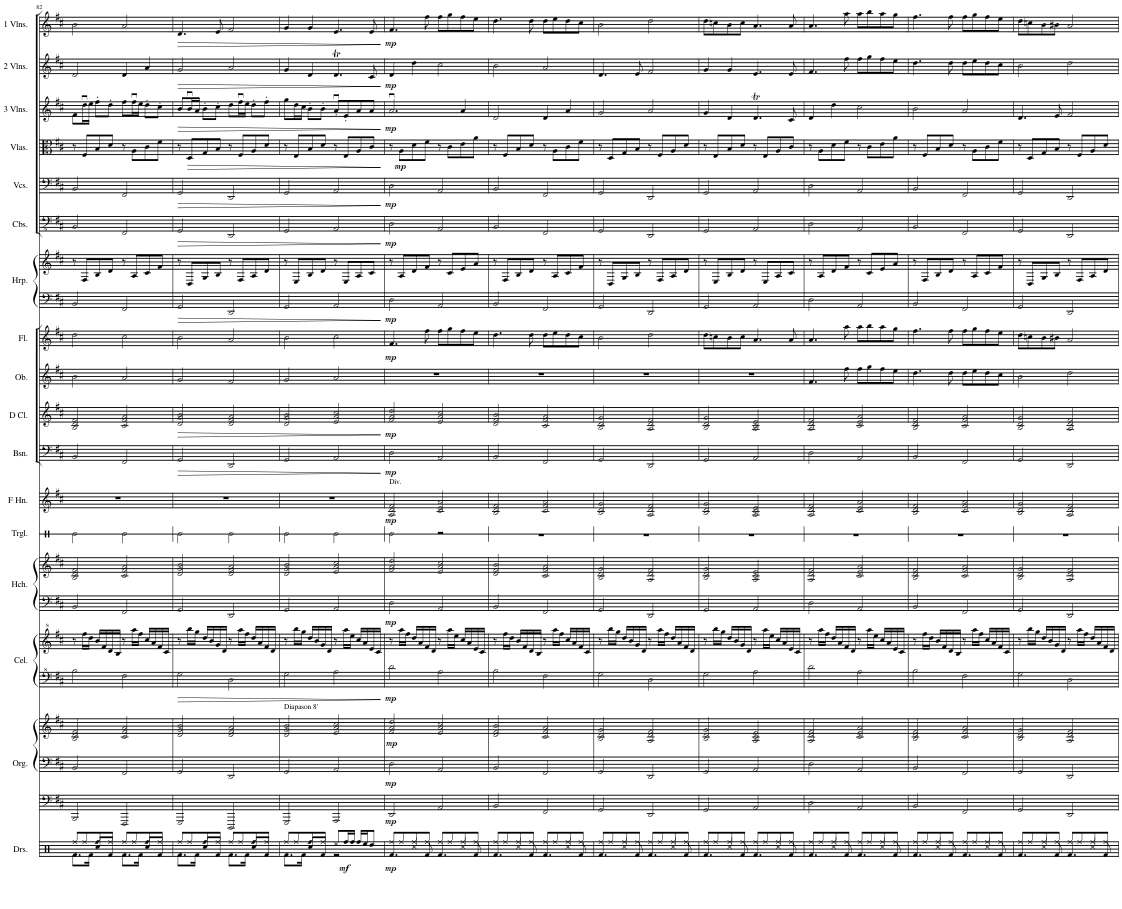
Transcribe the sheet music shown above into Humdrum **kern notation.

**kern	**dynam	**kern	**dynam	**kern	**dynam	**kern	**dynam	**kern	**dynam	**kern	**kern	**kern	**dynam	**kern	**kern	**dynam	**kern	**kern	**dynam	**kern	**dynam	**kern	**dynam	**kern	**dynam	**kern	**kern	**dynam	**kern	**kern	**dynam	**kern	**dynam	**kern	**dynam	**kern	**dynam	**kern	**dynam	**kern	**dynam	**kern	**dynam
*part20	*part20	*part19	*part19	*part18	*part18	*part17	*part17	*part16	*part16	*part15	*part15	*part15	*part15	*part14	*part14	*part14	*part13	*part13	*part13	*part12	*part12	*part11	*part11	*part10	*part10	*part9	*part8	*part8	*part7	*part7	*part7	*part6	*part6	*part5	*part5	*part4	*part4	*part3	*part3	*part2	*part2	*part1	*part1
*staff25	*staff25	*staff24	*staff24	*staff23	*staff23	*staff22	*staff22	*staff21	*staff21	*staff20	*staff19	*staff18	*staff18/19/20	*staff17	*staff16	*staff16/17	*staff15	*staff14	*staff14/15	*staff13	*staff13	*staff12	*staff12	*staff11	*staff11	*staff10	*staff9	*staff9	*staff8	*staff7	*staff7/8	*staff6	*staff6	*staff5	*staff5	*staff4	*staff4	*staff3	*staff3	*staff2	*staff2	*staff1	*staff1
*I"Contrabass	*	*I"Violoncello	*	*I"Violin	*	*I"Violin	*	*I"Violin	*	*I"Organ	*	*	*	*I"Celesta	*	*	*I"Harpsichord (Amplified)	*	*	*I"Horn in F	*	*I"Bassoon	*	*I"D Clarinet	*	*I"Oboe	*I"Flute	*	*I"Harp	*	*	*I"Contrabasses	*	*I"Violoncellos	*	*I"Violas	*	*I"3rd Violins	*	*I"2nd Violins	*	*I"1st Violins	*
*I'Cb.	*	*I'Vc.	*	*I'Vln.	*	*I'Vln.	*	*I'Vln.	*	*I'Org.	*	*	*	*I'Cel.	*	*	*I'Hch.	*	*	*	*	*I'Bsn.	*	*I'D Cl.	*	*I'Ob.	*I'Fl.	*	*I'Hrp.	*	*	*I'Cbs.	*	*I'Vcs.	*	*I'Vlas.	*	*I'3 Vlns.	*	*I'2 Vlns.	*	*I'1 Vlns.	*
!!LO:PB:g=z
*clefFv4	*	*clefF4	*	*clefG2	*	*clefG2	*	*clefG2	*	*clefF4	*clefF4	*clefG2	*	*clefF^4	*clefG^2	*	*clefF4	*clefG2	*	*clefG2	*	*clefF4	*	*clefG2	*	*clefG2	*clefG2	*	*clefF4	*clefG2	*	*clefFv4	*	*clefF4	*	*clefC3	*	*clefG2	*	*clefG2	*	*clefG2	*
*ITrd7c12	*	*	*	*	*	*	*	*	*	*	*	*	*	*	*	*	*	*	*	*ITrd4c7	*	*	*	*ITrd-1c-2	*	*	*	*	*	*	*	*	*	*	*	*	*	*	*	*	*	*	*
*k[f#c#]	*	*k[f#c#]	*	*k[f#c#]	*	*k[f#c#]	*	*k[f#c#]	*	*k[f#c#]	*k[f#c#]	*k[f#c#]	*	*k[f#c#]	*k[f#c#]	*	*k[f#c#]	*k[f#c#]	*	*k[f#c#]	*	*k[f#c#]	*	*k[f#c#]	*	*k[f#c#]	*k[f#c#]	*	*k[f#c#]	*k[f#c#]	*	*k[f#c#]	*	*k[f#c#]	*	*k[f#c#]	*	*k[f#c#]	*	*k[f#c#]	*	*k[f#c#]	*
*M4/4	*	*M4/4	*	*M4/4	*	*M4/4	*	*M4/4	*	*M4/4	*M4/4	*M4/4	*	*M4/4	*M4/4	*	*M4/4	*M4/4	*	*M4/4	*	*M4/4	*	*M4/4	*	*M4/4	*M4/4	*	*M4/4	*M4/4	*	*M4/4	*	*M4/4	*	*M4/4	*	*M4/4	*	*M4/4	*	*M4/4	*
=82	=82	=82	=82	=82	=82	=82	=82	=82	=82	=82	=82	=82	=82	=82	=82	=82	=82	=82	=82	=82	=82	=82	=82	=82	=82	=82	=82	=82	=82	=82	=82	=82	=82	=82	=82	=82	=82	=82	=82	=82	=82	=82	=82
2BBB	.	2BB	.	8f#\L	.	2d	.	2b	.	2BBB/	2BB/	2B/ 2d/ 2f#/	.	2b\	8r	.	2BB/	2B/ 2d/ 2f#/	.	1r	.	2BB/	.	2B/ 2d/ 2f#/	.	2b\	2dd\	.	2BB/	8r	.	2BBB/	.	2BB/	.	8r	.	8f#\L	.	2d/	.	2b\	.
.	.	.	.	16ddu\L	.	.	.	.	.	.	.	.	.	.	16fff#\LL	.	.	.	.	.	.	.	.	.	.	.	.	.	.	8F#/L	.	.	.	.	.	8F#/L	.	16ddu\L	.	.	.	.	.
.	.	.	.	16ee\JJ	.	.	.	.	.	.	.	.	.	.	16ddd\JJ	.	.	.	.	.	.	.	.	.	.	.	.	.	.	.	.	.	.	.	.	.	.	16ee\JJ	.	.	.	.	.
.	.	.	.	8ff#'\L	.	.	.	.	.	.	.	.	.	.	16bb/LL	.	.	.	.	.	.	.	.	.	.	.	.	.	.	8B/	.	.	.	.	.	8B/	.	8ff#'\L	.	.	.	.	.
.	.	.	.	.	.	.	.	.	.	.	.	.	.	.	16ff#/	.	.	.	.	.	.	.	.	.	.	.	.	.	.	.	.	.	.	.	.	.	.	.	.	.	.	.	.
.	.	.	.	8dd'\J	.	.	.	.	.	.	.	.	.	.	16dd/	.	.	.	.	.	.	.	.	.	.	.	.	.	.	8d/J	.	.	.	.	.	8d/J	.	8dd'\J	.	.	.	.	.
.	.	.	.	.	.	.	.	.	.	.	.	.	.	.	16b/JJ	.	.	.	.	.	.	.	.	.	.	.	.	.	.	.	.	.	.	.	.	.	.	.	.	.	.	.	.
2FFF#	.	2FF#	.	8ff#\L	.	4d	.	2a	.	2FFF#/	2FF#/	2c#/ 2f#/ 2a/	.	2f#\	8r	.	2FF#/	2c#/ 2f#/ 2a/	.	.	.	2FF#/	.	2c#/ 2f#/ 2a/	.	2a/	2cc#\	.	2FF#/	8r	.	2FFF#/	.	2FF#/	.	8r	.	8ff#\L	.	4d/	.	2a/	.
.	.	.	.	16ff#u\L	.	.	.	.	.	.	.	.	.	.	16aaa\LL	.	.	.	.	.	.	.	.	.	.	.	.	.	.	8A/L	.	.	.	.	.	8A\L	.	16ff#u\L	.	.	.	.	.
.	.	.	.	16ee\JJ	.	.	.	.	.	.	.	.	.	.	16fff#\JJ	.	.	.	.	.	.	.	.	.	.	.	.	.	.	.	.	.	.	.	.	.	.	16ee\JJ	.	.	.	.	.
.	.	.	.	8dd'\L	.	4a	.	.	.	.	.	.	.	.	16ccc#/LL	.	.	.	.	.	.	.	.	.	.	.	.	.	.	8c#/	.	.	.	.	.	8c#\	.	8dd'\L	.	4a/	.	.	.
.	.	.	.	.	.	.	.	.	.	.	.	.	.	.	16aa/	.	.	.	.	.	.	.	.	.	.	.	.	.	.	.	.	.	.	.	.	.	.	.	.	.	.	.	.
.	.	.	.	8cc#'\J	.	.	.	.	.	.	.	.	.	.	16ff#/	.	.	.	.	.	.	.	.	.	.	.	.	.	.	8f#/J	.	.	.	.	.	8f#\J	.	8cc#'\J	.	.	.	.	.
.	.	.	.	.	.	.	.	.	.	.	.	.	.	.	16cc#/JJ	.	.	.	.	.	.	.	.	.	.	.	.	.	.	.	.	.	.	.	.	.	.	.	.	.	.	.	.
=83	=83	=83	=83	=83	=83	=83	=83	=83	=83	=83	=83	=83	=83	=83	=83	=83	=83	=83	=83	=83	=83	=83	=83	=83	=83	=83	=83	=83	=83	=83	=83	=83	=83	=83	=83	=83	=83	=83	=83	=83	=83	=83	=83
!	!LO:HP:b	!	!LO:HP:b	!	!LO:HP:b	!	!LO:HP:b	!	!LO:HP:b	!	!	!	!	!	!	!	!	!	!	!	!	!	!LO:HP:b	!	!LO:HP:b	!	!	!	!	!	!	!	!LO:HP:b	!	!LO:HP:b	!	!	!	!LO:HP:b	!	!LO:HP:b	!	!LO:HP:b
2GGG	>	2GG	>	8b/L	>	2g	>	4.d	>	2GGG/	2GG/	2d/ 2g/ 2b/	.	2g\	8r	.	2GG/	2d/ 2g/ 2b/	.	1r	.	2GG/	>	2d/ 2g/ 2b/	>	2g/	2b\	.	2GG/	8r	.	2GGG/	>	2GG/	>	8r	.	8b/L	>	2g/	>	4.d/	>
!	!	!	!	!	!	!	!	!	!	!	!	!	!	!	!	!	!	!	!	!	!	!	!	!	!	!	!	!	!	!	!	!	!	!	!	!	!LO:HP:b	!	!	!	!	!	!
.	.	.	.	16bu/L	.	.	.	.	.	.	.	.	.	.	16bbb\LL	.	.	.	.	.	.	.	.	.	.	.	.	.	.	8D/L	.	.	.	.	.	8D/L	>	16bu/L	.	.	.	.	.
.	.	.	.	16a/JJ	.	.	.	.	.	.	.	.	.	.	16ggg\JJ	.	.	.	.	.	.	.	.	.	.	.	.	.	.	.	.	.	.	.	.	.	.	16a/JJ	.	.	.	.	.
.	.	.	.	8b'\L	.	.	.	.	.	.	.	.	.	.	16ddd/LL	.	.	.	.	.	.	.	.	.	.	.	.	.	.	8G/	.	.	.	.	.	8G/	.	8b'\L	.	.	.	.	.
.	.	.	.	.	.	.	.	.	.	.	.	.	.	.	16bb/	.	.	.	.	.	.	.	.	.	.	.	.	.	.	.	.	.	.	.	.	.	.	.	.	.	.	.	.
.	.	.	.	8cc#'\J	.	.	.	8e	.	.	.	.	.	.	16gg/	.	.	.	.	.	.	.	.	.	.	.	.	.	.	8B/J	.	.	.	.	.	8B/J	.	8cc#'\J	.	.	.	8e/	.
.	.	.	.	.	.	.	.	.	.	.	.	.	.	.	16dd/JJ	.	.	.	.	.	.	.	.	.	.	.	.	.	.	.	.	.	.	.	.	.	.	.	.	.	.	.	.
2DDD	.	2DD	.	8dd\L	.	2a	.	2f#	.	2DDD/	2DD/	2d/ 2f#/ 2a/	.	2d\	8r	.	2DD/	2d/ 2f#/ 2a/	.	.	.	2DD/	.	2d/ 2f#/ 2a/	.	2f#/	2a/	.	2DD/	8r	.	2DDD/	.	2DD/	.	8r	.	8dd\L	.	2a/	.	2f#/	.
.	.	.	.	16ff#u\L	.	.	.	.	.	.	.	.	.	.	16aaa\LL	.	.	.	.	.	.	.	.	.	.	.	.	.	.	8F#/L	.	.	.	.	.	8F#/L	.	16ff#u\L	.	.	.	.	.
.	.	.	.	16ee\JJ	.	.	.	.	.	.	.	.	.	.	16fff#\JJ	.	.	.	.	.	.	.	.	.	.	.	.	.	.	.	.	.	.	.	.	.	.	16ee\JJ	.	.	.	.	.
.	.	.	.	8dd'\L	.	.	.	.	.	.	.	.	.	.	16ddd/LL	.	.	.	.	.	.	.	.	.	.	.	.	.	.	8A/	.	.	.	.	.	8A/	.	8dd'\L	.	.	.	.	.
.	.	.	.	.	.	.	.	.	.	.	.	.	.	.	16aa/	.	.	.	.	.	.	.	.	.	.	.	.	.	.	.	.	.	.	.	.	.	.	.	.	.	.	.	.
.	.	.	.	8ff#'\J	.	.	.	.	.	.	.	.	.	.	16ff#/	.	.	.	.	.	.	.	.	.	.	.	.	.	.	8d/J	.	.	.	.	.	8d/J	.	8ff#'\J	.	.	.	.	.
.	.	.	.	.	.	.	.	.	.	.	.	.	.	.	16dd/JJ	.	.	.	.	.	.	.	.	.	.	.	.	.	.	.	.	.	.	.	.	.	.	.	.	.	.	.	.
=84	=84	=84	=84	=84	=84	=84	=84	=84	=84	=84	=84	=84	=84	=84	=84	=84	=84	=84	=84	=84	=84	=84	=84	=84	=84	=84	=84	=84	=84	=84	=84	=84	=84	=84	=84	=84	=84	=84	=84	=84	=84	=84	=84
!	!	!	!	!	!	!	!	!	!	!	!	!LO:TX:a:t=Diapason 8'	!	!	!	!	!	!	!	!	!	!	!	!	!	!	!	!	!	!	!	!	!	!	!	!	!	!	!	!	!	!	!
2GGG	.	2GG	.	8gg\L	.	4g	.	4g	.	2GGG/	2GG/	2d/ 2g/ 2b/	.	2g\	8r	.	2GG/	2d/ 2g/ 2b/	.	1r	.	2GG/	.	2d/ 2g/ 2b/	.	2g/	2b\	.	2GG/	8r	.	2GGG/	.	2GG/	.	8r	.	8gg\L	.	4g/	.	4g/	.
.	.	.	.	16dd\L	.	.	.	.	.	.	.	.	.	.	16bbb\LL	.	.	.	.	.	.	.	.	.	.	.	.	.	.	8E/L	.	.	.	.	.	8E/L	.	16dd\L	.	.	.	.	.
.	.	.	.	16cc#\JJ	.	.	.	.	.	.	.	.	.	.	16ggg\JJ	.	.	.	.	.	.	.	.	.	.	.	.	.	.	.	.	.	.	.	.	.	.	16cc#\JJ	.	.	.	.	.
.	.	.	.	8b'\L	.	4d	.	4g	.	.	.	.	.	.	16ddd/LL	.	.	.	.	.	.	.	.	.	.	.	.	.	.	8B/	.	.	.	.	.	8B/	.	8b'\L	.	4d/	.	4g/	.
.	.	.	.	.	.	.	.	.	.	.	.	.	.	.	16bb/	.	.	.	.	.	.	.	.	.	.	.	.	.	.	.	.	.	.	.	.	.	.	.	.	.	.	.	.
.	.	.	.	8b'\J	.	.	.	.	.	.	.	.	.	.	16gg/	.	.	.	.	.	.	.	.	.	.	.	.	.	.	8d/J	.	.	.	.	.	8d/J	.	8b'\J	.	.	.	.	.
.	.	.	.	.	.	.	.	.	.	.	.	.	.	.	16dd/JJ	.	.	.	.	.	.	.	.	.	.	.	.	.	.	.	.	.	.	.	.	.	.	.	.	.	.	.	.
2AAA	.	2AA	.	8au'/L	.	4.dT	.	4.e	.	2AAA/	2AA/	2e/ 2a/ 2cc#/	.	2a\	8r	.	2AA/	2e/ 2a/ 2cc#/	.	.	.	2AA/	.	2e/ 2a/ 2cc#/	.	2a/	2cc#\	.	2AA/	8r	.	2AAA/	.	2AA/	.	8r	.	8au'/L	.	4.dT/	.	4.e/	.
.	.	.	.	8e'/J	.	.	.	.	.	.	.	.	.	.	16aaa\LL	.	.	.	.	.	.	.	.	.	.	.	.	.	.	8E/L	.	.	.	.	.	8E/L	.	8e'/	.	.	.	.	.
.	.	.	.	.	.	.	.	.	.	.	.	.	.	.	16eee\JJ	.	.	.	.	.	.	.	.	.	.	.	.	.	.	.	.	.	.	.	.	.	.	.	.	.	.	.	.
.	.	.	.	8a/L	.	.	.	.	.	.	.	.	.	.	16ccc#/LL	.	.	.	.	.	.	.	.	.	.	.	.	.	.	8A/	.	.	.	.	.	8A/	.	8a/	.	.	.	.	.
.	.	.	.	.	.	.	.	.	.	.	.	.	.	.	16aa/	.	.	.	.	.	.	.	.	.	.	.	.	.	.	.	.	.	.	.	.	.	.	.	.	.	.	.	.
.	.	.	.	8a/J	.	8c#	.	8e	.	.	.	.	.	.	16ee/	.	.	.	.	.	.	.	.	.	.	.	.	.	.	8c#/J	.	.	.	.	.	8c#/J	.	8a/J	.	8c#/	.	8e/	.
.	.	.	.	.	.	.	.	.	.	.	.	.	.	.	16cc#/JJ	.	.	.	.	.	.	.	.	.	.	.	.	.	.	.	.	.	.	.	.	.	.	.	.	.	.	.	.
.	]	.	]	.	]	.	]	.	]	.	.	.	.	.	.	.	.	.	.	.	.	.	]	.	]	.	.	.	.	.	.	.	]	.	]	.	]	.	]	.	]	.	]
=85	=85	=85	=85	=85	=85	=85	=85	=85	=85	=85	=85	=85	=85	=85	=85	=85	=85	=85	=85	=85	=85	=85	=85	=85	=85	=85	=85	=85	=85	=85	=85	=85	=85	=85	=85	=85	=85	=85	=85	=85	=85	=85	=85
!	!	!	!	!	!	!	!	!	!	!	!	!	!	!	!	!	!	!	!	!LO:TX:a:t=Div.	!	!	!	!	!	!	!	!	!	!	!	!	!	!	!	!	!	!	!	!	!	!	!
!	!LO:DY:b	!	!LO:DY:b	!	!LO:DY:b	!	!LO:DY:b	!	!LO:DY:b	!	!	!	!LO:DY:b=3	!	!	!	!	!	!	!	!	!	!	!	!	!	!	!	!	!	!	!	!	!	!	!	!	!	!	!	!	!	!
!	!	!	!	!	!	!	!	!	!	!	!	!	!LO:DY:n=1:b=2	!	!	!	!	!	!	!	!	!	!	!	!	!	!	!	!	!	!	!	!	!	!	!	!	!	!	!	!	!	!
!	!	!	!	!	!	!	!	!	!	!	!	!	!LO:DY:n=2:b	!	!	!LO:DY:b=2	!	!	!LO:DY:b=2	!	!LO:DY:b	!	!LO:DY:b	!	!LO:DY:b	!	!	!LO:DY:b	!	!	!LO:DY:b=2	!	!LO:DY:b	!	!LO:DY:b	!	!	!	!LO:DY:b	!	!LO:DY:b	!	!LO:DY:b
2DD	mp	2D	mp	2.au	mp	4d	mp	4.f#	mp	2DD/	2D\	2f#/ 2a/ 2dd/	mp mp mp	2dd\	8r	mp	2D\	2f#/ 2a/ 2dd/	mp	2A/ 2d/ 2f#/	mp	2D\	mp	2f#/ 2a/ 2dd/	mp	1r	4.f#/	mp	2D\	8r	mp	2DD\	mp	2D\	mp	8r	.	2.au/	mp	4d/	mp	4.f#/	mp
!	!	!	!	!	!	!	!	!	!	!	!	!	!	!	!	!	!	!	!	!	!	!	!	!	!	!	!	!	!	!	!	!	!	!	!	!	!LO:DY:b	!	!	!	!	!	!
.	.	.	.	.	.	.	.	.	.	.	.	.	.	.	16aaa\LL	.	.	.	.	.	.	.	.	.	.	.	.	.	.	8A/L	.	.	.	.	.	8A\L	mp	.	.	.	.	.	.
.	.	.	.	.	.	.	.	.	.	.	.	.	.	.	16fff#\JJ	.	.	.	.	.	.	.	.	.	.	.	.	.	.	.	.	.	.	.	.	.	.	.	.	.	.	.	.
.	.	.	.	.	.	4dd	.	.	.	.	.	.	.	.	16ddd/LL	.	.	.	.	.	.	.	.	.	.	.	.	.	.	8d/	.	.	.	.	.	8d\	.	.	.	4dd\	.	.	.
.	.	.	.	.	.	.	.	.	.	.	.	.	.	.	16aa/	.	.	.	.	.	.	.	.	.	.	.	.	.	.	.	.	.	.	.	.	.	.	.	.	.	.	.	.
.	.	.	.	.	.	.	.	8ff#	.	.	.	.	.	.	16ff#/	.	.	.	.	.	.	.	.	.	.	.	8ff#\	.	.	8f#/J	.	.	.	.	.	8f#\J	.	.	.	.	.	8ff#\	.
.	.	.	.	.	.	.	.	.	.	.	.	.	.	.	16dd/JJ	.	.	.	.	.	.	.	.	.	.	.	.	.	.	.	.	.	.	.	.	.	.	.	.	.	.	.	.
2AAA	.	2AA	.	.	.	2cc#	.	8ff#\L	.	2AA/	2AA/	2e/ 2a/ 2cc#/	.	2a\	8r	.	2AA/	2e/ 2a/ 2cc#/	.	2c#/ 2e/ 2a/	.	2AA/	.	2e/ 2a/ 2cc#/	.	.	8ff#\L	.	2AA/	8r	.	2AAA/	.	2AA/	.	8r	.	.	.	2cc#\	.	8ff#\L	.
.	.	.	.	.	.	.	.	8gg\J	.	.	.	.	.	.	16aaa\LL	.	.	.	.	.	.	.	.	.	.	.	8gg\	.	.	8c#/L	.	.	.	.	.	8c#\L	.	.	.	.	.	8gg\	.
.	.	.	.	.	.	.	.	.	.	.	.	.	.	.	16eee\JJ	.	.	.	.	.	.	.	.	.	.	.	.	.	.	.	.	.	.	.	.	.	.	.	.	.	.	.	.
.	.	.	.	4a	.	.	.	8ff#\L	.	.	.	.	.	.	16ccc#/LL	.	.	.	.	.	.	.	.	.	.	.	8ff#\	.	.	8e/	.	.	.	.	.	8e\	.	4a/	.	.	.	8ff#\	.
.	.	.	.	.	.	.	.	.	.	.	.	.	.	.	16aa/	.	.	.	.	.	.	.	.	.	.	.	.	.	.	.	.	.	.	.	.	.	.	.	.	.	.	.	.
.	.	.	.	.	.	.	.	8ee\J	.	.	.	.	.	.	16ee/	.	.	.	.	.	.	.	.	.	.	.	8ee\J	.	.	8a/J	.	.	.	.	.	8a\J	.	.	.	.	.	8ee\J	.
.	.	.	.	.	.	.	.	.	.	.	.	.	.	.	16cc#/JJ	.	.	.	.	.	.	.	.	.	.	.	.	.	.	.	.	.	.	.	.	.	.	.	.	.	.	.	.
=86	=86	=86	=86	=86	=86	=86	=86	=86	=86	=86	=86	=86	=86	=86	=86	=86	=86	=86	=86	=86	=86	=86	=86	=86	=86	=86	=86	=86	=86	=86	=86	=86	=86	=86	=86	=86	=86	=86	=86	=86	=86	=86	=86
2BBB	.	2BB	.	2d	.	2b	.	4.dd	.	2BB/	2BB/	2d/ 2f#/ 2b/	.	2b\	8r	.	2BB/	2d/ 2f#/ 2b/	.	2B/ 2d/ 2f#/	.	2BB/	.	2d/ 2f#/ 2b/	.	1r	4.dd\	.	2BB/	8r	.	2BBB/	.	2BB/	.	8r	.	2d/	.	2b\	.	4.dd\	.
.	.	.	.	.	.	.	.	.	.	.	.	.	.	.	16fff#\LL	.	.	.	.	.	.	.	.	.	.	.	.	.	.	8F#/L	.	.	.	.	.	8F#/L	.	.	.	.	.	.	.
.	.	.	.	.	.	.	.	.	.	.	.	.	.	.	16ddd\JJ	.	.	.	.	.	.	.	.	.	.	.	.	.	.	.	.	.	.	.	.	.	.	.	.	.	.	.	.
.	.	.	.	.	.	.	.	.	.	.	.	.	.	.	16bb/LL	.	.	.	.	.	.	.	.	.	.	.	.	.	.	8B/	.	.	.	.	.	8B/	.	.	.	.	.	.	.
.	.	.	.	.	.	.	.	.	.	.	.	.	.	.	16ff#/	.	.	.	.	.	.	.	.	.	.	.	.	.	.	.	.	.	.	.	.	.	.	.	.	.	.	.	.
.	.	.	.	.	.	.	.	8dd	.	.	.	.	.	.	16dd/	.	.	.	.	.	.	.	.	.	.	.	8dd\	.	.	8d/J	.	.	.	.	.	8d/J	.	.	.	.	.	8dd\	.
.	.	.	.	.	.	.	.	.	.	.	.	.	.	.	16b/JJ	.	.	.	.	.	.	.	.	.	.	.	.	.	.	.	.	.	.	.	.	.	.	.	.	.	.	.	.
2FFF#	.	2FF#	.	4d	.	2a	.	8dd\L	.	2FF#/	2FF#/	2c#/ 2f#/ 2a/	.	2f#\	8r	.	2FF#/	2c#/ 2f#/ 2a/	.	2c#/ 2f#/ 2a/	.	2FF#/	.	2c#/ 2f#/ 2a/	.	.	8dd\L	.	2FF#/	8r	.	2FFF#/	.	2FF#/	.	8r	.	4d/	.	2a/	.	8dd\L	.
.	.	.	.	.	.	.	.	8ee\J	.	.	.	.	.	.	16aaa\LL	.	.	.	.	.	.	.	.	.	.	.	8ee\	.	.	8A/L	.	.	.	.	.	8A\L	.	.	.	.	.	8ee\	.
.	.	.	.	.	.	.	.	.	.	.	.	.	.	.	16fff#\JJ	.	.	.	.	.	.	.	.	.	.	.	.	.	.	.	.	.	.	.	.	.	.	.	.	.	.	.	.
.	.	.	.	4a	.	.	.	8dd\L	.	.	.	.	.	.	16ccc#/LL	.	.	.	.	.	.	.	.	.	.	.	8dd\	.	.	8c#/	.	.	.	.	.	8c#\	.	4a/	.	.	.	8dd\	.
.	.	.	.	.	.	.	.	.	.	.	.	.	.	.	16aa/	.	.	.	.	.	.	.	.	.	.	.	.	.	.	.	.	.	.	.	.	.	.	.	.	.	.	.	.
.	.	.	.	.	.	.	.	8cc#\J	.	.	.	.	.	.	16ff#/	.	.	.	.	.	.	.	.	.	.	.	8cc#\J	.	.	8f#/J	.	.	.	.	.	8f#\J	.	.	.	.	.	8cc#\J	.
.	.	.	.	.	.	.	.	.	.	.	.	.	.	.	16cc#/JJ	.	.	.	.	.	.	.	.	.	.	.	.	.	.	.	.	.	.	.	.	.	.	.	.	.	.	.	.
=87	=87	=87	=87	=87	=87	=87	=87	=87	=87	=87	=87	=87	=87	=87	=87	=87	=87	=87	=87	=87	=87	=87	=87	=87	=87	=87	=87	=87	=87	=87	=87	=87	=87	=87	=87	=87	=87	=87	=87	=87	=87	=87	=87
2GGG	.	2GG	.	2g	.	4.d	.	2b	.	2GG/	2GG/	2B/ 2d/ 2g/	.	2g\	8r	.	2GG/	2B/ 2d/ 2g/	.	2B/ 2d/ 2g/	.	2GG/	.	2B/ 2d/ 2g/	.	1r	2b\	.	2GG/	8r	.	2GGG/	.	2GG/	.	8r	.	2g/	.	4.d/	.	2b\	.
.	.	.	.	.	.	.	.	.	.	.	.	.	.	.	16bbb\LL	.	.	.	.	.	.	.	.	.	.	.	.	.	.	8D/L	.	.	.	.	.	8D/L	.	.	.	.	.	.	.
.	.	.	.	.	.	.	.	.	.	.	.	.	.	.	16ggg\JJ	.	.	.	.	.	.	.	.	.	.	.	.	.	.	.	.	.	.	.	.	.	.	.	.	.	.	.	.
.	.	.	.	.	.	.	.	.	.	.	.	.	.	.	16ddd/LL	.	.	.	.	.	.	.	.	.	.	.	.	.	.	8G/	.	.	.	.	.	8G/	.	.	.	.	.	.	.
.	.	.	.	.	.	.	.	.	.	.	.	.	.	.	16bb/	.	.	.	.	.	.	.	.	.	.	.	.	.	.	.	.	.	.	.	.	.	.	.	.	.	.	.	.
.	.	.	.	.	.	8e	.	.	.	.	.	.	.	.	16gg/	.	.	.	.	.	.	.	.	.	.	.	.	.	.	8B/J	.	.	.	.	.	8B/J	.	.	.	8e/	.	.	.
.	.	.	.	.	.	.	.	.	.	.	.	.	.	.	16dd/JJ	.	.	.	.	.	.	.	.	.	.	.	.	.	.	.	.	.	.	.	.	.	.	.	.	.	.	.	.
2DDD	.	2DD	.	2a	.	2f#	.	2dd	.	2DD/	2DD/	2A/ 2d/ 2f#/	.	2d\	8r	.	2DD/	2A/ 2d/ 2f#/	.	2A/ 2d/ 2f#/	.	2DD/	.	2A/ 2d/ 2f#/	.	.	2dd\	.	2DD/	8r	.	2DDD/	.	2DD/	.	8r	.	2a/	.	2f#/	.	2dd\	.
.	.	.	.	.	.	.	.	.	.	.	.	.	.	.	16aaa\LL	.	.	.	.	.	.	.	.	.	.	.	.	.	.	8F#/L	.	.	.	.	.	8F#/L	.	.	.	.	.	.	.
.	.	.	.	.	.	.	.	.	.	.	.	.	.	.	16fff#\JJ	.	.	.	.	.	.	.	.	.	.	.	.	.	.	.	.	.	.	.	.	.	.	.	.	.	.	.	.
.	.	.	.	.	.	.	.	.	.	.	.	.	.	.	16ddd/LL	.	.	.	.	.	.	.	.	.	.	.	.	.	.	8A/	.	.	.	.	.	8A/	.	.	.	.	.	.	.
.	.	.	.	.	.	.	.	.	.	.	.	.	.	.	16aa/	.	.	.	.	.	.	.	.	.	.	.	.	.	.	.	.	.	.	.	.	.	.	.	.	.	.	.	.
.	.	.	.	.	.	.	.	.	.	.	.	.	.	.	16ff#/	.	.	.	.	.	.	.	.	.	.	.	.	.	.	8d/J	.	.	.	.	.	8d/J	.	.	.	.	.	.	.
.	.	.	.	.	.	.	.	.	.	.	.	.	.	.	16dd/JJ	.	.	.	.	.	.	.	.	.	.	.	.	.	.	.	.	.	.	.	.	.	.	.	.	.	.	.	.
=88	=88	=88	=88	=88	=88	=88	=88	=88	=88	=88	=88	=88	=88	=88	=88	=88	=88	=88	=88	=88	=88	=88	=88	=88	=88	=88	=88	=88	=88	=88	=88	=88	=88	=88	=88	=88	=88	=88	=88	=88	=88	=88	=88
2GGG	.	2GG	.	4g	.	4g	.	8dd\L	.	2GG/	2GG/	2B/ 2d/ 2g/	.	2g\	8r	.	2GG/	2B/ 2d/ 2g/	.	2B/ 2d/ 2g/	.	2GG/	.	2B/ 2d/ 2g/	.	1r	8dd\L	.	2GG/	8r	.	2GGG/	.	2GG/	.	8r	.	4g/	.	4g/	.	8dd\L	.
.	.	.	.	.	.	.	.	8ccn\J	.	.	.	.	.	.	16bbb\LL	.	.	.	.	.	.	.	.	.	.	.	8ccn\	.	.	8E/L	.	.	.	.	.	8E/L	.	.	.	.	.	8ccn\	.
.	.	.	.	.	.	.	.	.	.	.	.	.	.	.	16ggg\JJ	.	.	.	.	.	.	.	.	.	.	.	.	.	.	.	.	.	.	.	.	.	.	.	.	.	.	.	.
.	.	.	.	4d	.	4g	.	8b\L	.	.	.	.	.	.	16ddd/LL	.	.	.	.	.	.	.	.	.	.	.	8b\	.	.	8B/	.	.	.	.	.	8B/	.	4d/	.	4g/	.	8b\	.
.	.	.	.	.	.	.	.	.	.	.	.	.	.	.	16bb/	.	.	.	.	.	.	.	.	.	.	.	.	.	.	.	.	.	.	.	.	.	.	.	.	.	.	.	.
.	.	.	.	.	.	.	.	8cc\J	.	.	.	.	.	.	16gg/	.	.	.	.	.	.	.	.	.	.	.	8cc\J	.	.	8d/J	.	.	.	.	.	8d/J	.	.	.	.	.	8cc\J	.
.	.	.	.	.	.	.	.	.	.	.	.	.	.	.	16dd/JJ	.	.	.	.	.	.	.	.	.	.	.	.	.	.	.	.	.	.	.	.	.	.	.	.	.	.	.	.
2AAA	.	2AA	.	4.dT	.	4.e	.	4.a	.	2AA/	2AA/	2A/ 2c#/ 2e/	.	2a\	8r	.	2AA/	2A/ 2c#/ 2e/	.	2A/ 2c#/ 2e/	.	2AA/	.	2A/ 2c#/ 2e/	.	.	4.a/	.	2AA/	8r	.	2AAA/	.	2AA/	.	8r	.	4.dT/	.	4.e/	.	4.a/	.
.	.	.	.	.	.	.	.	.	.	.	.	.	.	.	16aaa\LL	.	.	.	.	.	.	.	.	.	.	.	.	.	.	8E/L	.	.	.	.	.	8E/L	.	.	.	.	.	.	.
.	.	.	.	.	.	.	.	.	.	.	.	.	.	.	16eee\JJ	.	.	.	.	.	.	.	.	.	.	.	.	.	.	.	.	.	.	.	.	.	.	.	.	.	.	.	.
.	.	.	.	.	.	.	.	.	.	.	.	.	.	.	16ccc#/LL	.	.	.	.	.	.	.	.	.	.	.	.	.	.	8A/	.	.	.	.	.	8A/	.	.	.	.	.	.	.
.	.	.	.	.	.	.	.	.	.	.	.	.	.	.	16aa/	.	.	.	.	.	.	.	.	.	.	.	.	.	.	.	.	.	.	.	.	.	.	.	.	.	.	.	.
.	.	.	.	8c#	.	8e	.	8a	.	.	.	.	.	.	16ee/	.	.	.	.	.	.	.	.	.	.	.	8a/	.	.	8c#/J	.	.	.	.	.	8c#/J	.	8c#/	.	8e/	.	8a/	.
.	.	.	.	.	.	.	.	.	.	.	.	.	.	.	16cc#/JJ	.	.	.	.	.	.	.	.	.	.	.	.	.	.	.	.	.	.	.	.	.	.	.	.	.	.	.	.
=89	=89	=89	=89	=89	=89	=89	=89	=89	=89	=89	=89	=89	=89	=89	=89	=89	=89	=89	=89	=89	=89	=89	=89	=89	=89	=89	=89	=89	=89	=89	=89	=89	=89	=89	=89	=89	=89	=89	=89	=89	=89	=89	=89
2DD	.	2D	.	4d	.	4.f#	.	4.a	.	2D\	2D\	2A/ 2d/ 2f#/	.	2dd\	8r	.	2D\	2A/ 2d/ 2f#/	.	2A/ 2d/ 2f#/	.	2D\	.	2A/ 2d/ 2f#/	.	4.f#/	4.a/	.	2D\	8r	.	2DD\	.	2D\	.	8r	.	4d/	.	4.f#/	.	4.a/	.
.	.	.	.	.	.	.	.	.	.	.	.	.	.	.	16aaa\LL	.	.	.	.	.	.	.	.	.	.	.	.	.	.	8A/L	.	.	.	.	.	8A\L	.	.	.	.	.	.	.
.	.	.	.	.	.	.	.	.	.	.	.	.	.	.	16fff#\JJ	.	.	.	.	.	.	.	.	.	.	.	.	.	.	.	.	.	.	.	.	.	.	.	.	.	.	.	.
.	.	.	.	4dd	.	.	.	.	.	.	.	.	.	.	16ddd/LL	.	.	.	.	.	.	.	.	.	.	.	.	.	.	8d/	.	.	.	.	.	8d\	.	4dd\	.	.	.	.	.
.	.	.	.	.	.	.	.	.	.	.	.	.	.	.	16aa/	.	.	.	.	.	.	.	.	.	.	.	.	.	.	.	.	.	.	.	.	.	.	.	.	.	.	.	.
.	.	.	.	.	.	8ff#	.	8aa	.	.	.	.	.	.	16ff#/	.	.	.	.	.	.	.	.	.	.	8ff#\	8aa\	.	.	8f#/J	.	.	.	.	.	8f#\J	.	.	.	8ff#\	.	8aa\	.
.	.	.	.	.	.	.	.	.	.	.	.	.	.	.	16dd/JJ	.	.	.	.	.	.	.	.	.	.	.	.	.	.	.	.	.	.	.	.	.	.	.	.	.	.	.	.
2AAA	.	2AA	.	2cc#	.	8ff#\L	.	8aa\L	.	2AA/	2AA/	2c#/ 2e/ 2a/	.	2a\	8r	.	2AA/	2c#/ 2e/ 2a/	.	2c#/ 2e/ 2a/	.	2AA/	.	2c#/ 2e/ 2a/	.	8ff#\L	8aa\L	.	2AA/	8r	.	2AAA/	.	2AA/	.	8r	.	2cc#\	.	8ff#\L	.	8aa\L	.
.	.	.	.	.	.	8gg\J	.	8bb\J	.	.	.	.	.	.	16aaa\LL	.	.	.	.	.	.	.	.	.	.	8gg\	8bb\	.	.	8c#/L	.	.	.	.	.	8c#\L	.	.	.	8gg\	.	8bb\	.
.	.	.	.	.	.	.	.	.	.	.	.	.	.	.	16eee\JJ	.	.	.	.	.	.	.	.	.	.	.	.	.	.	.	.	.	.	.	.	.	.	.	.	.	.	.	.
.	.	.	.	.	.	8ff#\L	.	8aa\L	.	.	.	.	.	.	16ccc#/LL	.	.	.	.	.	.	.	.	.	.	8ff#\	8aa\	.	.	8e/	.	.	.	.	.	8e\	.	.	.	8ff#\	.	8aa\	.
.	.	.	.	.	.	.	.	.	.	.	.	.	.	.	16aa/	.	.	.	.	.	.	.	.	.	.	.	.	.	.	.	.	.	.	.	.	.	.	.	.	.	.	.	.
.	.	.	.	.	.	8ee\J	.	8gg\J	.	.	.	.	.	.	16ee/	.	.	.	.	.	.	.	.	.	.	8ee\J	8gg\J	.	.	8a/J	.	.	.	.	.	8a\J	.	.	.	8ee\J	.	8gg\J	.
.	.	.	.	.	.	.	.	.	.	.	.	.	.	.	16cc#/JJ	.	.	.	.	.	.	.	.	.	.	.	.	.	.	.	.	.	.	.	.	.	.	.	.	.	.	.	.
=90	=90	=90	=90	=90	=90	=90	=90	=90	=90	=90	=90	=90	=90	=90	=90	=90	=90	=90	=90	=90	=90	=90	=90	=90	=90	=90	=90	=90	=90	=90	=90	=90	=90	=90	=90	=90	=90	=90	=90	=90	=90	=90	=90
2BBB	.	2BB	.	2b	.	4.dd	.	4.ff#	.	2BB/	2BB/	2B/ 2d/ 2f#/	.	2b\	8r	.	2BB/	2B/ 2d/ 2f#/	.	2B/ 2d/ 2f#/	.	2BB/	.	2B/ 2d/ 2f#/	.	4.dd\	4.ff#\	.	2BB/	8r	.	2BBB/	.	2BB/	.	8r	.	2b\	.	4.dd\	.	4.ff#\	.
.	.	.	.	.	.	.	.	.	.	.	.	.	.	.	16fff#\LL	.	.	.	.	.	.	.	.	.	.	.	.	.	.	8F#/L	.	.	.	.	.	8F#/L	.	.	.	.	.	.	.
.	.	.	.	.	.	.	.	.	.	.	.	.	.	.	16ddd\JJ	.	.	.	.	.	.	.	.	.	.	.	.	.	.	.	.	.	.	.	.	.	.	.	.	.	.	.	.
.	.	.	.	.	.	.	.	.	.	.	.	.	.	.	16bb/LL	.	.	.	.	.	.	.	.	.	.	.	.	.	.	8B/	.	.	.	.	.	8B/	.	.	.	.	.	.	.
.	.	.	.	.	.	.	.	.	.	.	.	.	.	.	16ff#/	.	.	.	.	.	.	.	.	.	.	.	.	.	.	.	.	.	.	.	.	.	.	.	.	.	.	.	.
.	.	.	.	.	.	8dd	.	8ff#	.	.	.	.	.	.	16dd/	.	.	.	.	.	.	.	.	.	.	8dd\	8ff#\	.	.	8d/J	.	.	.	.	.	8d/J	.	.	.	8dd\	.	8ff#\	.
.	.	.	.	.	.	.	.	.	.	.	.	.	.	.	16b/JJ	.	.	.	.	.	.	.	.	.	.	.	.	.	.	.	.	.	.	.	.	.	.	.	.	.	.	.	.
2FFF#	.	2FF#	.	2a	.	8dd\L	.	8ff#\L	.	2FF#/	2FF#/	2c#/ 2f#/ 2a/	.	2f#\	8r	.	2FF#/	2c#/ 2f#/ 2a/	.	2c#/ 2f#/ 2a/	.	2FF#/	.	2c#/ 2f#/ 2a/	.	8dd\L	8ff#\L	.	2FF#/	8r	.	2FFF#/	.	2FF#/	.	8r	.	2a/	.	8dd\L	.	8ff#\L	.
.	.	.	.	.	.	8ee\J	.	8gg\J	.	.	.	.	.	.	16aaa\LL	.	.	.	.	.	.	.	.	.	.	8ee\	8gg\	.	.	8A/L	.	.	.	.	.	8A\L	.	.	.	8ee\	.	8gg\	.
.	.	.	.	.	.	.	.	.	.	.	.	.	.	.	16fff#\JJ	.	.	.	.	.	.	.	.	.	.	.	.	.	.	.	.	.	.	.	.	.	.	.	.	.	.	.	.
.	.	.	.	.	.	8dd\L	.	8ff#\L	.	.	.	.	.	.	16ccc#/LL	.	.	.	.	.	.	.	.	.	.	8dd\	8ff#\	.	.	8c#/	.	.	.	.	.	8c#\	.	.	.	8dd\	.	8ff#\	.
.	.	.	.	.	.	.	.	.	.	.	.	.	.	.	16aa/	.	.	.	.	.	.	.	.	.	.	.	.	.	.	.	.	.	.	.	.	.	.	.	.	.	.	.	.
.	.	.	.	.	.	8cc#\J	.	8ee\J	.	.	.	.	.	.	16ff#/	.	.	.	.	.	.	.	.	.	.	8cc#\J	8ee\J	.	.	8f#/J	.	.	.	.	.	8f#\J	.	.	.	8cc#\J	.	8ee\J	.
.	.	.	.	.	.	.	.	.	.	.	.	.	.	.	16cc#/JJ	.	.	.	.	.	.	.	.	.	.	.	.	.	.	.	.	.	.	.	.	.	.	.	.	.	.	.	.
=91	=91	=91	=91	=91	=91	=91	=91	=91	=91	=91	=91	=91	=91	=91	=91	=91	=91	=91	=91	=91	=91	=91	=91	=91	=91	=91	=91	=91	=91	=91	=91	=91	=91	=91	=91	=91	=91	=91	=91	=91	=91	=91	=91
2GGG	.	2GG	.	4.d	.	2b	.	8dd\L	.	2GG/	2GG/	2B/ 2d/ 2g/	.	2g\	8r	.	2GG/	2B/ 2d/ 2g/	.	2B/ 2d/ 2g/	.	2GG/	.	2B/ 2d/ 2g/	.	2b\	8dd\L	.	2GG/	8r	.	2GGG/	.	2GG/	.	8r	.	4.d/	.	2b\	.	8dd\L	.
.	.	.	.	.	.	.	.	8ccn\J	.	.	.	.	.	.	16bbb\LL	.	.	.	.	.	.	.	.	.	.	.	8ccn\	.	.	8D/L	.	.	.	.	.	8D/L	.	.	.	.	.	8ccn\	.
.	.	.	.	.	.	.	.	.	.	.	.	.	.	.	16ggg\JJ	.	.	.	.	.	.	.	.	.	.	.	.	.	.	.	.	.	.	.	.	.	.	.	.	.	.	.	.
.	.	.	.	.	.	.	.	8b\L	.	.	.	.	.	.	16ddd/LL	.	.	.	.	.	.	.	.	.	.	.	8b\	.	.	8G/	.	.	.	.	.	8G/	.	.	.	.	.	8b\	.
.	.	.	.	.	.	.	.	.	.	.	.	.	.	.	16bb/	.	.	.	.	.	.	.	.	.	.	.	.	.	.	.	.	.	.	.	.	.	.	.	.	.	.	.	.
.	.	.	.	8e	.	.	.	8b#X\J	.	.	.	.	.	.	16gg/	.	.	.	.	.	.	.	.	.	.	.	8b#X\J	.	.	8B/J	.	.	.	.	.	8B/J	.	8e/	.	.	.	8b#X\J	.
.	.	.	.	.	.	.	.	.	.	.	.	.	.	.	16dd/JJ	.	.	.	.	.	.	.	.	.	.	.	.	.	.	.	.	.	.	.	.	.	.	.	.	.	.	.	.
2DDD	.	2DD	.	2f#	.	2dd	.	2a	.	2DD/	2DD/	2A/ 2d/ 2f#/	.	2d\	8r	.	2DD/	2A/ 2d/ 2f#/	.	2A/ 2d/ 2f#/	.	2DD/	.	2A/ 2d/ 2f#/	.	2dd\	2a/	.	2DD/	8r	.	2DDD/	.	2DD/	.	8r	.	2f#/	.	2dd\	.	2a/	.
.	.	.	.	.	.	.	.	.	.	.	.	.	.	.	16aaa\LL	.	.	.	.	.	.	.	.	.	.	.	.	.	.	8F#/L	.	.	.	.	.	8F#/L	.	.	.	.	.	.	.
.	.	.	.	.	.	.	.	.	.	.	.	.	.	.	16fff#\JJ	.	.	.	.	.	.	.	.	.	.	.	.	.	.	.	.	.	.	.	.	.	.	.	.	.	.	.	.
.	.	.	.	.	.	.	.	.	.	.	.	.	.	.	16ddd/LL	.	.	.	.	.	.	.	.	.	.	.	.	.	.	8A/	.	.	.	.	.	8A/	.	.	.	.	.	.	.
.	.	.	.	.	.	.	.	.	.	.	.	.	.	.	16aa/	.	.	.	.	.	.	.	.	.	.	.	.	.	.	.	.	.	.	.	.	.	.	.	.	.	.	.	.
.	.	.	.	.	.	.	.	.	.	.	.	.	.	.	16ff#/	.	.	.	.	.	.	.	.	.	.	.	.	.	.	8d/J	.	.	.	.	.	8d/J	.	.	.	.	.	.	.
.	.	.	.	.	.	.	.	.	.	.	.	.	.	.	16dd/JJ	.	.	.	.	.	.	.	.	.	.	.	.	.	.	.	.	.	.	.	.	.	.	.	.	.	.	.	.
=	=	=	=	=	=	=	=	=	=	=	=	=	=	=	=	=	=	=	=	=	=	=	=	=	=	=	=	=	=	=	=	=	=	=	=	=	=	=	=	=	=	=	=
*-	*-	*-	*-	*-	*-	*-	*-	*-	*-	*-	*-	*-	*-	*-	*-	*-	*-	*-	*-	*-	*-	*-	*-	*-	*-	*-	*-	*-	*-	*-	*-	*-	*-	*-	*-	*-	*-	*-	*-	*-	*-	*-	*-
